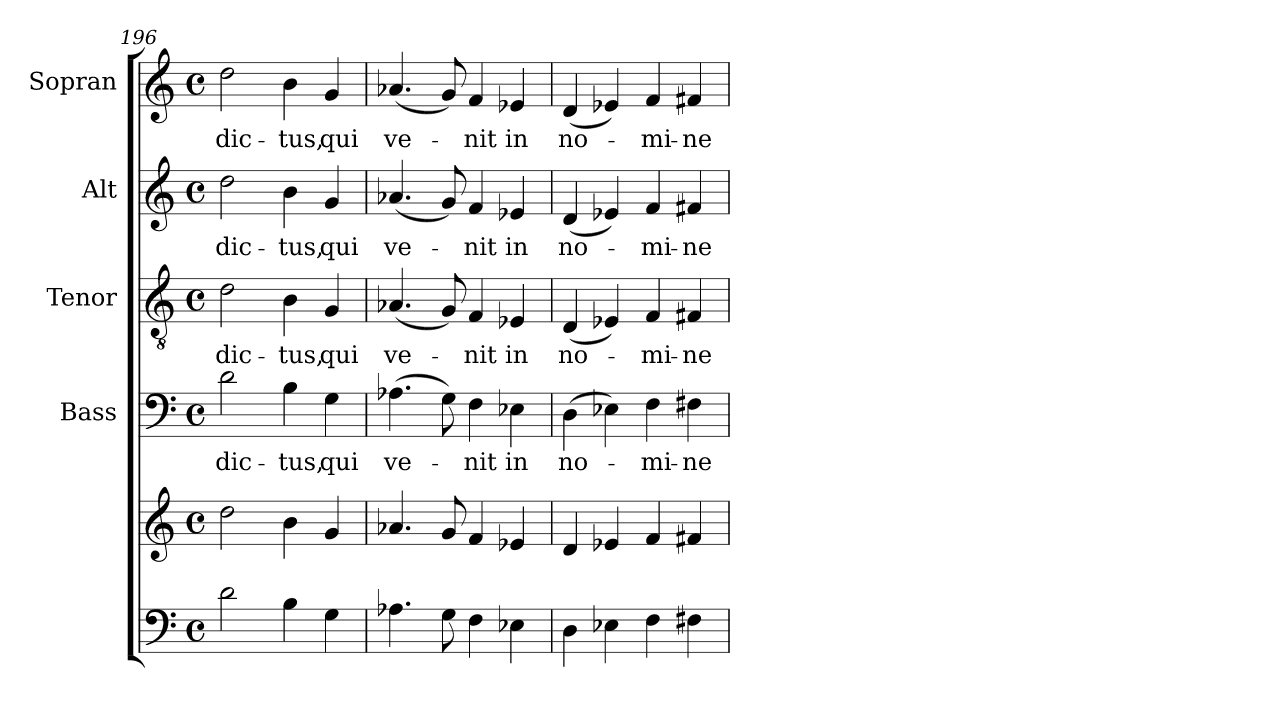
**kern	**kern	**kern	**text	**kern	**text	**kern	**text	**kern	**text
*part5	*part5	*part4	*part4	*part3	*part3	*part2	*part2	*part1	*part1
*staff6	*staff5	*staff4	*staff4	*staff3	*staff3	*staff2	*staff2	*staff1	*staff1
*	*	*I"Bass	*	*I"Tenor	*	*I"Alt	*	*I"Sopran	*
*	*	*I'B	*	*I'T	*	*I'A	*	*I'S	*
!!LO:LB:g=z
*clefF4	*clefG2	*clefF4	*	*clefGv2	*	*clefG2	*	*clefG2	*
*k[]	*k[]	*k[]	*	*k[]	*	*k[]	*	*k[]	*
*C:	*C:	*C:	*	*C:	*	*C:	*	*C:	*
*M4/4	*M4/4	*M4/4	*	*M4/4	*	*M4/4	*	*M4/4	*
*met(c)	*met(c)	*met(c)	*	*met(c)	*	*met(c)	*	*met(c)	*
=196	=196	=196	=196	=196	=196	=196	=196	=196	=196
!	!	!	!LO:LY:b	!	!LO:LY:b	!	!LO:LY:b	!	!LO:LY:b
2d\	2dd\	2d\	-dic-	2d\	-dic-	2dd\	-dic-	2dd\	-dic-
!	!	!	!LO:LY:b	!	!LO:LY:b	!	!LO:LY:b	!	!LO:LY:b
4B\	4b\	4B\	-tus,	4B\	-tus,	4b\	-tus,	4b\	-tus,
!	!	!	!LO:LY:b	!	!LO:LY:b	!	!LO:LY:b	!	!LO:LY:b
4G\	4g/	4G\	qui	4G/	qui	4g/	qui	4g/	qui
=197	=197	=197	=197	=197	=197	=197	=197	=197	=197
!	!	!	!LO:LY:b	!	!LO:LY:b	!	!LO:LY:b	!	!LO:LY:b
4.A-X\	4.a-X/	(>4.A-X\	ve-	(<4.A-X/	ve-	(<4.a-X/	ve-	(<4.a-X/	ve-
8G\	8g/	8G\)	.	8G/)	.	8g/)	.	8g/)	.
!	!	!	!LO:LY:b	!	!LO:LY:b	!	!LO:LY:b	!	!LO:LY:b
4F\	4f/	4F\	-nit	4F/	-nit	4f/	-nit	4f/	-nit
!	!	!	!LO:LY:b	!	!LO:LY:b	!	!LO:LY:b	!	!LO:LY:b
4E-X\	4e-X/	4E-X\	in	4E-X/	in	4e-X/	in	4e-X/	in
=198	=198	=198	=198	=198	=198	=198	=198	=198	=198
!	!	!	!LO:LY:b	!	!LO:LY:b	!	!LO:LY:b	!	!LO:LY:b
4D\	4d/	(>4D\	no-	(<4D/	no-	(<4d/	no-	(<4d/	no-
4E-X\	4e-X/	4E-X\)	.	4E-X/)	.	4e-X/)	.	4e-X/)	.
!	!	!	!LO:LY:b	!	!LO:LY:b	!	!LO:LY:b	!	!LO:LY:b
4F\	4f/	4F\	-mi-	4F/	-mi-	4f/	-mi-	4f/	-mi-
!	!	!	!LO:LY:b	!	!LO:LY:b	!	!LO:LY:b	!	!LO:LY:b
4F#X\	4f#X/	4F#X\	-ne	4F#X/	-ne	4f#X/	-ne	4f#X/	-ne
=	=	=	=	=	=	=	=	=	=
*-	*-	*-	*-	*-	*-	*-	*-	*-	*-
